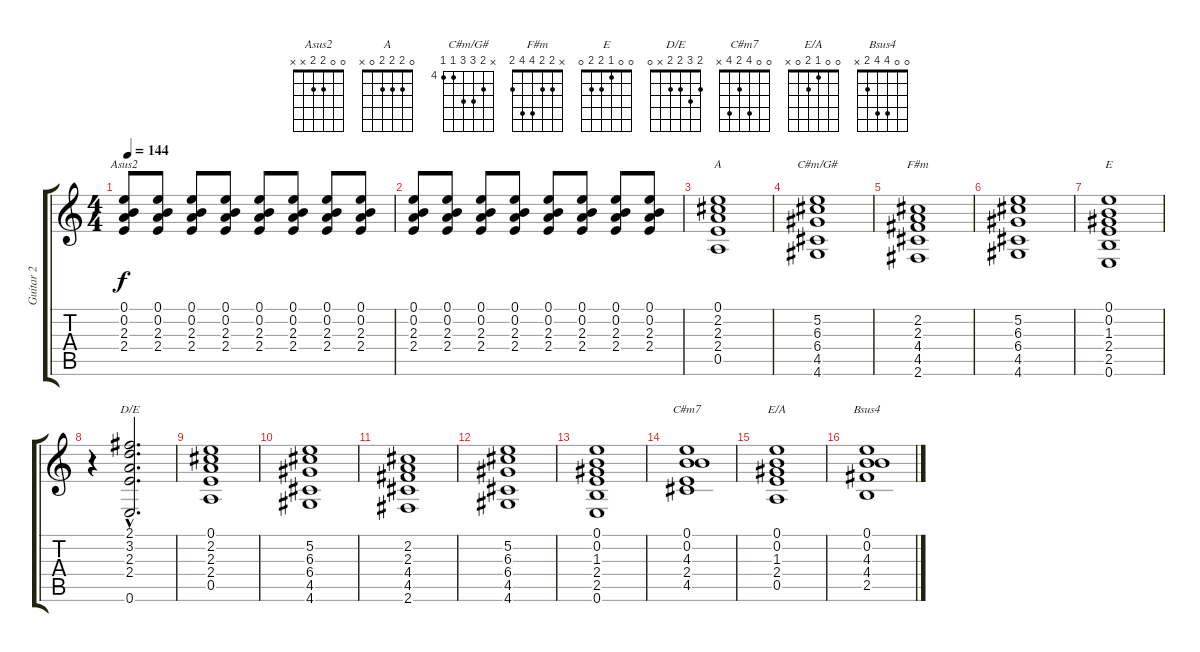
\track ("Guitar 2" "Guitar 2") {instrument acousticguitarsteel}
\staff {score tabs}
\tuning (E4 B3 G3 D3 A2 E2) {hide}
\chord ("Asus2" 0 0 2 2 x x)
\chord ("A" 0 2 2 2 0 x)
\chord ("C#m/G#" x 5 6 6 4 4) {firstfret 4}
\chord ("F#m" x 2 2 4 4 2)
\chord ("E" 0 0 1 2 2 0)
\chord ("D/E" 2 3 2 2 x 0)
\chord ("C#m7" 0 0 4 2 4 x)
\chord ("E/A" 0 0 1 2 0 x)
\chord ("Bsus4" 0 0 4 4 2 x)
\ts (4 4)
\tempo 144
\clef g2
\ks c
(0.1 0.2 2.3 2.4).8{ch "Asus2" dy f} (0.1 0.2 2.3 2.4).8 (0.1 0.2 2.3 2.4).8 (0.1 0.2 2.3 2.4).8 (0.1 0.2 2.3 2.4).8 (0.1 0.2 2.3 2.4).8 (0.1 0.2 2.3 2.4).8 (0.1 0.2 2.3 2.4).8 |
(0.1 0.2 2.3 2.4).8 (0.1 0.2 2.3 2.4).8 (0.1 0.2 2.3 2.4).8 (0.1 0.2 2.3 2.4).8 (0.1 0.2 2.3 2.4).8 (0.1 0.2 2.3 2.4).8 (0.1 0.2 2.3 2.4).8 (0.1 0.2 2.3 2.4).8 |
(0.1 2.2 2.3 2.4 0.5).1{ch "A"} |
(5.2 6.3 6.4 4.5 4.6).1{ch "C#m/G#"} |
(2.2 2.3 4.4 4.5 2.6).1{ch "F#m"} |
(5.2 6.3 6.4 4.5 4.6).1 |
(0.1 0.2 1.3 2.4 2.5 0.6).1{ch "E"} |
r.4 (2.1{hac} 3.2{hac} 2.3{hac} 2.4{hac} 0.6{hac}).2{d ch "D/E"} |
(0.1 2.2 2.3 2.4 0.5).1 |
(5.2 6.3 6.4 4.5 4.6).1 |
(2.2 2.3 4.4 4.5 2.6).1 |
(5.2 6.3 6.4 4.5 4.6).1 |
(0.1 0.2 1.3 2.4 2.5 0.6).1 |
(0.1 0.2 4.3 2.4 4.5).1{ch "C#m7"} |
(0.1 0.2 1.3 2.4 0.5).1{ch "E/A"} |
(0.1 0.2 4.3 4.4 2.5).1{ch "Bsus4"}
